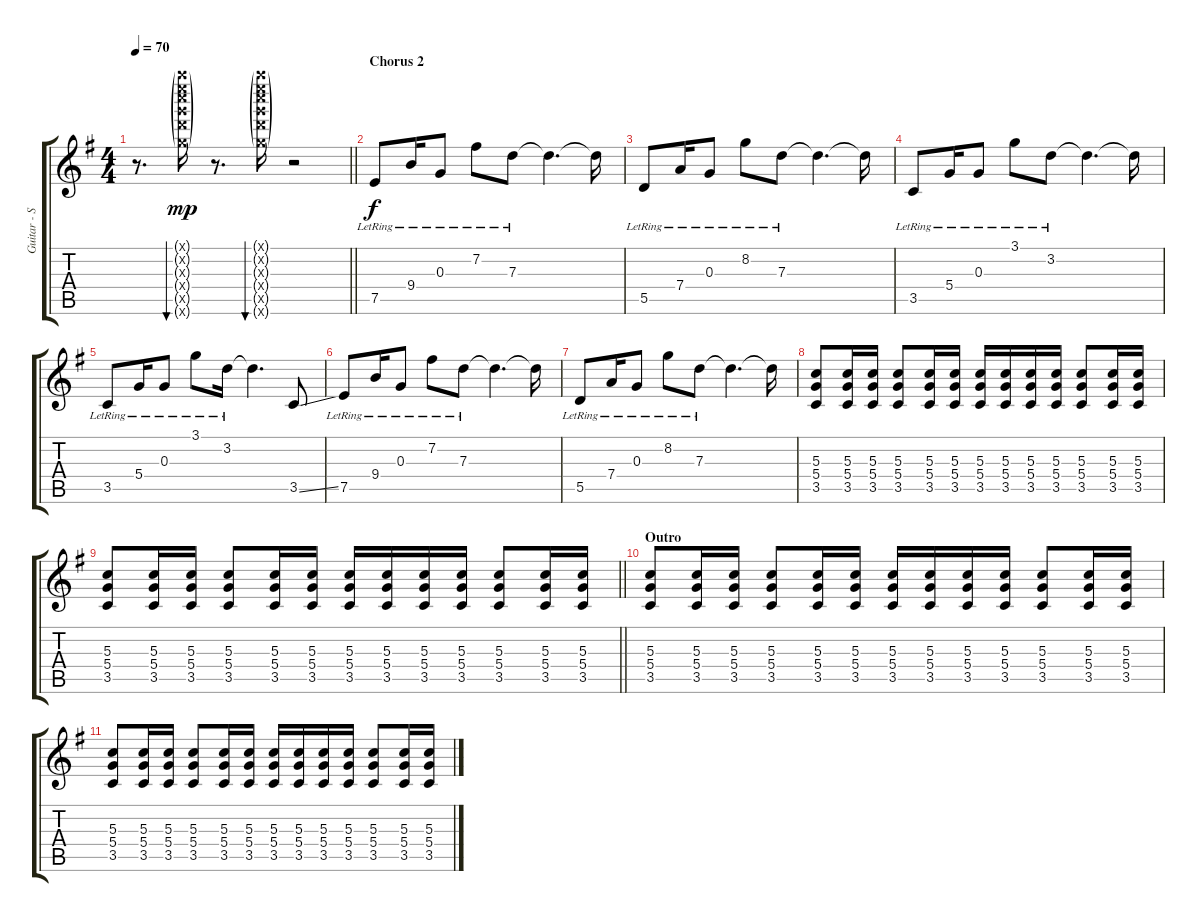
\track ("Guitar - Simon Neil" "Guitar - S") {instrument electricguitarclean}
\staff {score tabs}
\tuning (E4 B3 G3 D3 A2 D2) {hide}
\ts (4 4)
\tempo 70
\clef g2
\barLineRight lightlight
\ks g
r.8{d dy mp} (29.1{g x} 29.2{g x} 29.3{g x} 29.4{g x} 29.5{g x} 29.6{g x}).16{bu 120} r.8{d} (29.1{g x} 29.2{g x} 29.3{g x} 29.4{g x} 29.5{g x} 29.6{g x}).16{bu 120} r.2 |
\section ("" "Chorus 2")
7.5{lr}.8{dy f} 9.4{lr}.16 0.3{lr}.8 7.2{lr}.8 7.3{lr}.8 7.3{t}.4{d} 7.3{t}.16 |
5.5{lr}.8 7.4{lr}.16 0.3{lr}.8 8.2{lr}.8 7.3{lr}.8 7.3{t}.4{d} 7.3{t}.16 |
3.5{lr}.8 5.4{lr}.16 0.3{lr}.8 3.1{lr}.8 3.2{lr}.8 3.2{t}.4{d} 3.2{t}.16 |
3.5{lr}.8 5.4{lr}.16 0.3{lr}.8 3.1{lr}.8 3.2{lr}.16 3.2{t}.4{d} 3.5{ss}.8 |
7.5{lr}.8 9.4{lr}.16 0.3{lr}.8 7.2{lr}.8 7.3{lr}.8 7.3{t}.4{d} 7.3{t}.16 |
5.5{lr}.8 7.4{lr}.16 0.3{lr}.8 8.2{lr}.8 7.3{lr}.8 7.3{t}.4{d} 7.3{t}.16 |
(5.3 5.4 3.5).8{volume 8} (5.3 5.4 3.5).16 (5.3 5.4 3.5).16 (5.3 5.4 3.5).8 (5.3 5.4 3.5).16 (5.3 5.4 3.5).16 (5.3 5.4 3.5).16 (5.3 5.4 3.5).16 (5.3 5.4 3.5).16 (5.3 5.4 3.5).16 (5.3 5.4 3.5).8 (5.3 5.4 3.5).16 (5.3 5.4 3.5).16 |
\barLineRight lightlight
(5.3 5.4 3.5).8 (5.3 5.4 3.5).16 (5.3 5.4 3.5).16 (5.3 5.4 3.5).8 (5.3 5.4 3.5).16 (5.3 5.4 3.5).16 (5.3 5.4 3.5).16 (5.3 5.4 3.5).16 (5.3 5.4 3.5).16 (5.3 5.4 3.5).16 (5.3 5.4 3.5).8 (5.3 5.4 3.5).16 (5.3 5.4 3.5).16 |
\section ("" "Outro")
(5.3 5.4 3.5).8 (5.3 5.4 3.5).16 (5.3 5.4 3.5).16 (5.3 5.4 3.5).8 (5.3 5.4 3.5).16 (5.3 5.4 3.5).16 (5.3 5.4 3.5).16 (5.3 5.4 3.5).16 (5.3 5.4 3.5).16 (5.3 5.4 3.5).16 (5.3 5.4 3.5).8 (5.3 5.4 3.5).16 (5.3 5.4 3.5).16 |
(5.3 5.4 3.5).8 (5.3 5.4 3.5).16 (5.3 5.4 3.5).16 (5.3 5.4 3.5).8 (5.3 5.4 3.5).16 (5.3 5.4 3.5).16 (5.3 5.4 3.5).16 (5.3 5.4 3.5).16 (5.3 5.4 3.5).16 (5.3 5.4 3.5).16 (5.3 5.4 3.5).8 (5.3 5.4 3.5).16 (5.3 5.4 3.5).16
